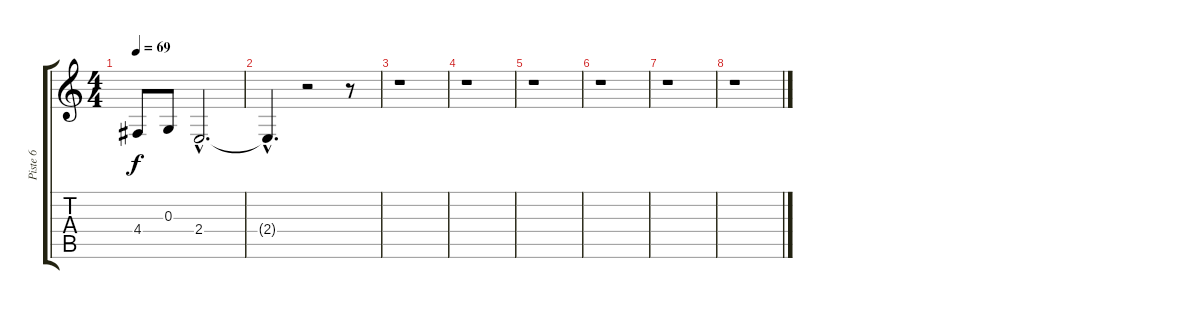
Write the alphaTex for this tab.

\track ("Piste 6" "Piste 6") {instrument oboe}
\staff {score tabs}
\tuning (E4 B3 G3 D3 A2 E2) {hide}
\ts (4 4)
\tempo 69
\clef g2
\ks c
4.4.8{dy f} 0.3.8 2.4{hac}.2{d} |
2.4{hac t}.4{d} r.2 r.8 |
r.1 |
r.1 |
r.1 |
r.1 |
r.1 |
r.1
